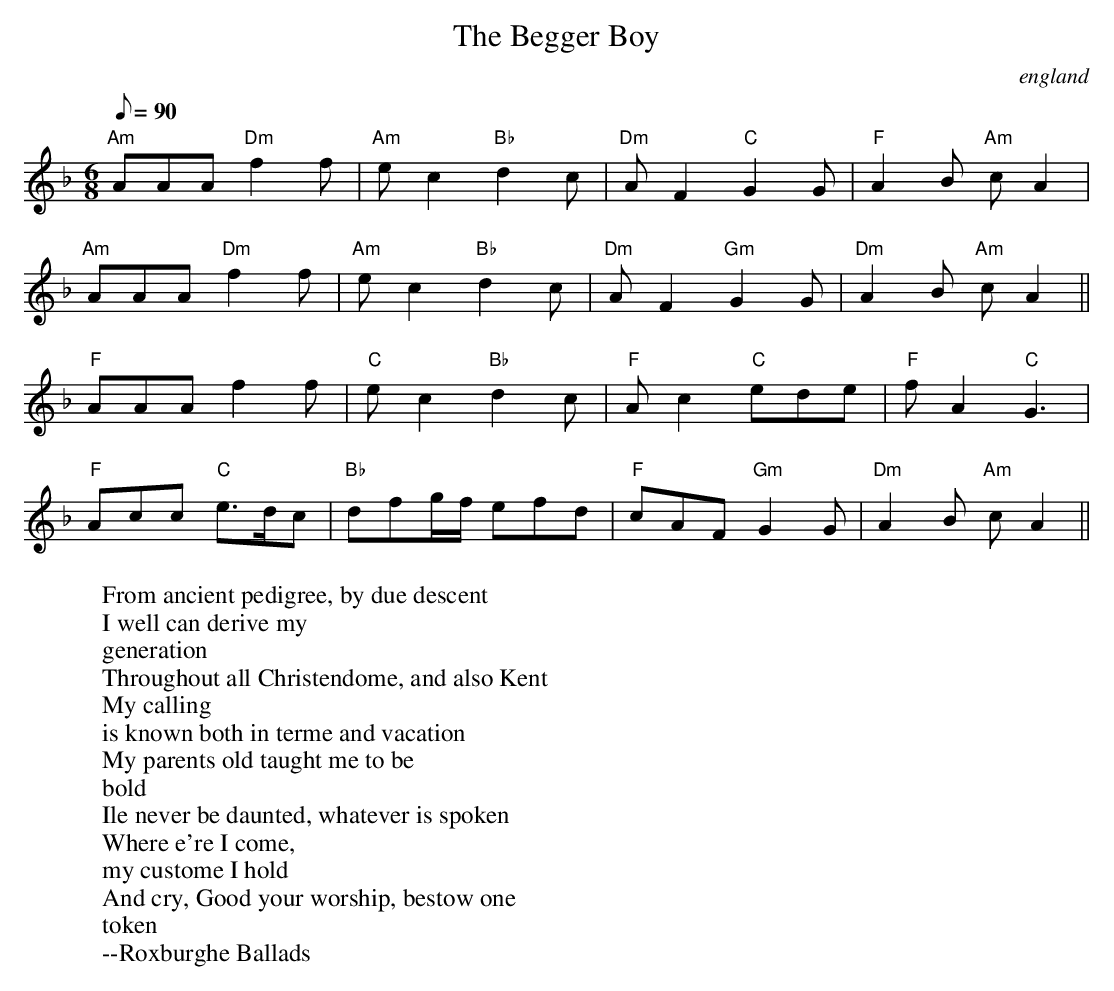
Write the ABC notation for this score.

X:1
T:The Begger Boy
O:england
M:6/8
L:1/8
Q:90
W:From ancient pedigree, by due descent
W:I well can derive my
W:generation
W:Throughout all Christendome, and also Kent
W:My calling
W:is known both in terme and vacation
W:My parents old taught me to be
W:bold
W:Ile never be daunted, whatever is spoken
W:Where e're I come,
W:my custome I hold
W:And cry, Good your worship, bestow one
W:token
W:--Roxburghe Ballads
K:APhry
"Am"AAA "Dm"f2f|"Am"ec2 "Bb"d2c|"Dm"AF2 "C"G2G|"F"A2B"Am" cA2|
"Am"AAA "Dm"f2f|"Am"ec2 "Bb"d2c|"Dm"AF2 "Gm"G2G|"Dm"A2B "Am"cA2||
"F"AAA f2f|"C"ec2 "Bb"d2c|"F"Ac2 "C"ede|"F"fA2 "C"G3|
"F"Acc "C"e>dc|"Bb"dfg/2f/2 efd|"F"cAF "Gm"G2G|"Dm"A2B "Am"cA2||
